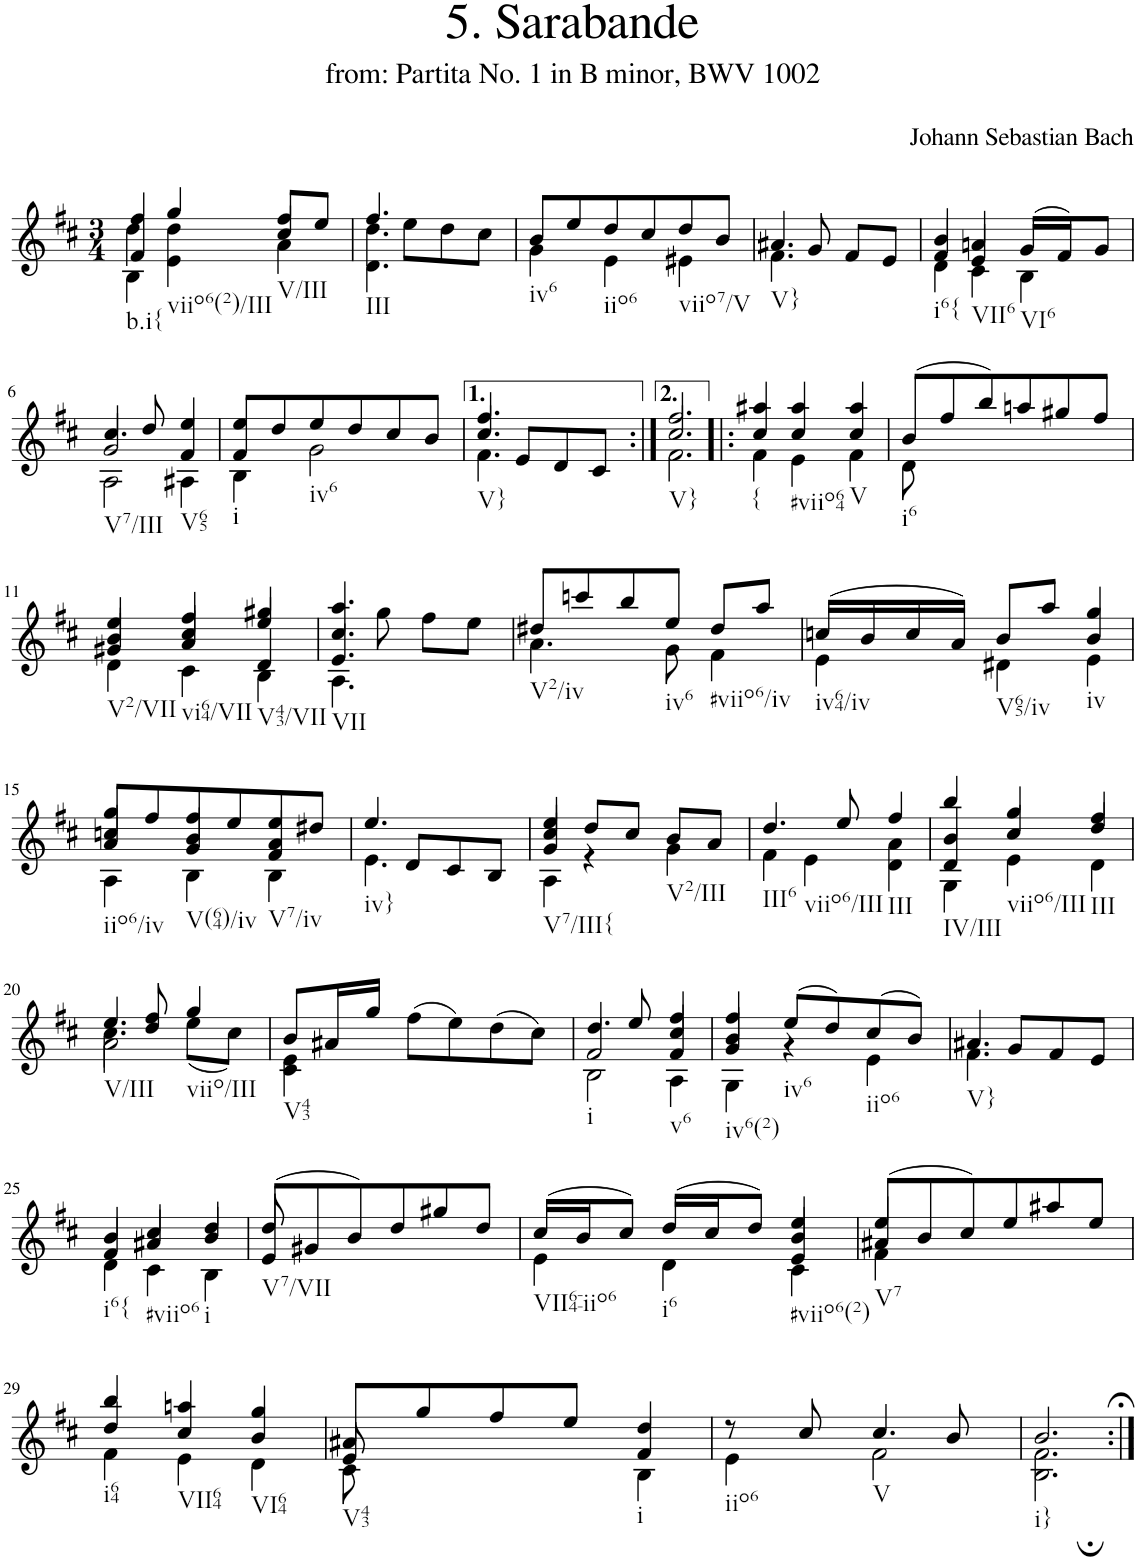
**kern
*part1
*staff1
*I"Violin
*I'Vln.
*clefG2
*k[f#c#]
*M3/4
=1
*^
*	*^
*	*	*^
!LO:TX:b:t=b.i{	!	!	!
4ff#/	4dd\	4f#/	4B\
!LO:TX:b:t=viio6(2)/III	!	!	!
4gg/	4dd\	4ryy	4e\
!LO:TX:b:t=V/III	!	!	!
8ff#/L	4ryy	4cc#/	4a\
8ee/J	.	.	.
*	*	*v	*v
=2	=2	=2
!LO:TX:b:t=III	!	!
4.ff#/	4.dd\	4.d\
8ee\L	4.ryy	4.ryy
8dd\	.	.
8cc#\J	.	.
*	*v	*v
=3	=3
!LO:TX:b:t=iv6	!
8b/L	4g\
8ee/	.
!LO:TX:b:t=iio6	!
8dd/	4e\
8cc#/	.
!LO:TX:b:t=viio7/V	!
8dd/	4e#X\
8b/J	.
=4	=4
!LO:TX:b:t=V}	!
4.a#X/	4.f#\
8g/	4.ryy
8f#/L	.
8e/J	.
=5	=5
*	*^
!LO:TX:b:t=i6{	!	!
4b/	4f#/	4d\
!LO:TX:b:t=VII6	!	!
4an/	4e/	4c#\
!LO:TX:b:t=VI6	!	!
(16g/LL	4ryy	4B\
16f#/J)	.	.
8g/J	.	.
!!LO:LB:g=z	!!	!!
=6	=6	=6
!LO:TX:b:t=V7/III	!	!
4.cc#/	2g/	2A\
8dd/	.	.
!LO:TX:b:t=V65	!	!
4ee/	4f#/	4A#X\
=7	=7	=7
!LO:TX:b:t=i	!	!
8ee/L	4f#/	4B\
8dd/	.	.
!LO:TX:b:t=iv6	!	!
8ee/	2g\	2ryy
8dd/	.	.
8cc#/	.	.
8b/J	.	.
=8	=8	=8
!LO:TX:b:t=V}	!	!
4.ff#/	4.f#\	4.cc#/
8e/L	4.ryy	4.ryy
8d/	.	.
8c#/J	.	.
=8X1:|!	=8X1:|!	=8X1:|!
!LO:TX:b:t=V}	!	!
2.ff#/	2.f#\	2.cc#/
=9!|:	=9!|:	=9!|:
!LO:TX:b:t={	!	!
4aa#X/	4f#\	4cc#/
!LO:TX:b:t=#viio64	!	!
4aa#/	4e\	4cc#/
!LO:TX:b:t=V	!	!
4aa#/	4f#\	4cc#/
=10	=10	=10
!LO:TX:b:t=i6	!	!
*	*v	*v
(8b/L	8d\
8ff#/	2ryy
8bb/)	.
8aan/	.
8gg#X/	.
8ff#/J	8ryy
!!LO:LB:g=z	!!
=11	=11
*^	*^
!LO:TX:b:t=V2/VII	!	!	!
4ee/	4b/	4g#X/	4d\
!LO:TX:b:t=vi64/VII	!	!	!
4ff#/	4cc#/	4a/	4c#\
!LO:TX:b:t=V43/VII	!	!	!
4gg#X/	4ee/	4d/	4B\
=12	=12	=12	=12
!LO:TX:b:t=VII	!	!	!
4.aa/	4.cc#/	4.e/	4.A\
8gg\	4.ryy	4.ryy	4.ryy
8ff#\L	.	.	.
8ee\J	.	.	.
*	*v	*v	*v
=13	=13
!LO:TX:b:t=V2/iv	!
8dd#X/L	4.a\
8cccn/	.
8bb/	.
!LO:TX:b:t=iv6	!
8ee/J	8g\
!LO:TX:b:t=#viio6/iv	!
8dd#/L	4f#\
8aa/J	.
=14	=14
*	*^
!LO:TX:b:t=iv64/iv	!	!
(16ccn/LL	4e\	2ryy
16b/	.	.
16cc/	.	.
16a/JJ)	.	.
!LO:TX:b:t=V65/iv	!	!
8b/L	4d#X\	.
8aa/J	.	.
!LO:TX:b:t=iv	!	!
4gg/	4e\	4b/
!!LO:LB:g=z	!!	!!
=15	=15	=15
*	*	*^
!LO:TX:b:t=iio6/iv	!	!	!
8gg/L	4ccn/	4a/	4A\
8ff#/	.	.	.
!LO:TX:b:t=V(64)/iv	!	!	!
8ff#/	4b/	4g/	4B\
8ee/	.	.	.
!LO:TX:b:t=V7/iv	!	!	!
8ee/	4f#/ 4a/	4ryy	4B\
8dd#X/J	.	.	.
*	*v	*v	*v
=16	=16
!LO:TX:b:t=iv}	!
4.ee/	4.e\
8d/L	4.ryy
8c#/	.
8B/J	.
=17	=17
*^	*^
!LO:TX:b:t=V7/III{	!	!	!
4ee/	4cc#/	4g/	4A\
8dd/L	4r	2ryy	2ryy
8cc#/J	.	.	.
!LO:TX:b:t=V2/III	!	!	!
8b/L	4g\	.	.
8a/J	.	.	.
*	*v	*v	*v
=18	=18
!LO:TX:b:t=III6	!
!LO:TX:b:t=viio6/III	!
4.dd/	4f#\
.	4e\
8ee/	.
!LO:TX:b:t=III	!
4ff#/	4d\ 4a\
=19	=19
*^	*^
!LO:TX:b:t=IV/III	!	!	!
4bb/	4b/	4d/	4G\
!LO:TX:b:t=viio6/III	!	!	!
4gg/	4cc#/	2ryy	4e\
!LO:TX:b:t=III	!	!	!
4ff#/	4dd/	.	4d\
!!LO:LB:g=z	!!	!!	!!
=20	=20	=20	=20
!LO:TX:b:t=V/III	!	!	!
*	*	*v	*v
4.ee/	4.cc#\	2a\
8dd/ 8ff#/	8ryy	.
!LO:TX:b:t=viio/III	!	!
4gg/	(8ee\L	4ryy
.	8cc#\J)	.
*	*v	*v
=21	=21
!LO:TX:b:t=V43	!
8b/L	4c#\ 4e\
16a#X/L	.
16gg/JJ	.
(8ff#\L	2ryy
8ee\)	.
(8dd\	.
8cc#\J)	.
=22	=22
*^	*^
!LO:TX:b:t=i	!	!	!
4.dd/	2B\	2f#/	2ryy
8ee/	.	.	.
!LO:TX:b:t=v6	!	!	!
4ff#/	4cc#/	4f#/	4A\
=23	=23	=23	=23
!LO:TX:b:t=iv6(2)	!	!	!
4ff#/	4b/	4g/	4G\
!LO:TX:b:t=iv6	!	!	!
(8ee/L	4r	2ryy	2ryy
8dd/)	.	.	.
!LO:TX:b:t=iio6	!	!	!
(8cc#/	4e\	.	.
8b/J)	.	.	.
*	*v	*v	*v
=24	=24
!LO:TX:b:t=V}	!
4.a#X/	4.f#\
8g/L	4.ryy
8f#/	.
8e/J	.
!!LO:LB:g=z	!!
=25	=25
*	*^
!LO:TX:b:t=i6{	!	!
4b/	4f#/	4d\
!LO:TX:b:t=#viio6	!	!
4cc#/	4a#X/	4c#\
!LO:TX:b:t=i	!	!
4dd/	4b/	4B\
=26	=26	=26
!LO:TX:b:t=V7/VII	!	!
*	*v	*v
(8e/L	8dd/
8g#X/	2ryy
8b/)	.
8dd/	.
8gg#X/	.
8dd/J	8ryy
=27	=27
*^	*^
!LO:TX:b:t=VII64-iio6	!	!	!
(16cc#/LL	4e\	2ryy	2ryy
16b/J	.	.	.
8cc#/J)	.	.	.
!LO:TX:b:t=i6	!	!	!
(16dd/LL	4d\	.	.
16cc#/J	.	.	.
8dd/J)	.	.	.
!LO:TX:b:t=#viio6(2)	!	!	!
4ee/	4b/	4e/	4c#\
=28	=28	=28	=28
!LO:TX:b:t=V7	!	!	!
*	*	*v	*v
(8a#X/L	4f#\	4ee/
8b/	.	.
8cc#/)	2ryy	2ryy
8ee/	.	.
8aa#X/	.	.
8ee/J	.	.
!!LO:LB:g=z	!!	!!
=29	=29	=29
!LO:TX:b:t=i64	!	!
4bb/	4f#\	4dd/
!LO:TX:b:t=VII64	!	!
4aan/	4e\	4cc#/
!LO:TX:b:t=VI64	!	!
4gg/	4d\	4b/
=30	=30	=30
!LO:TX:b:t=V43	!	!
8a#X/L	8c#\	8e/
8gg/	4.ryy	4.ryy
8ff#/	.	.
8ee/J	.	.
!LO:TX:b:t=i	!	!
4dd/	4B\	4f#/
=31	=31	=31
!LO:TX:b:t=iio6	!	!
*	*v	*v
8r	4e\
8cc#/	.
!LO:TX:b:t=V	!
4.cc#/	2f#\
8b/	.
=32	=32
!LO:TX:b:t=i}	!
2.b/	2.B\; 2.f#\;
*v	*v
=:|!
*-
